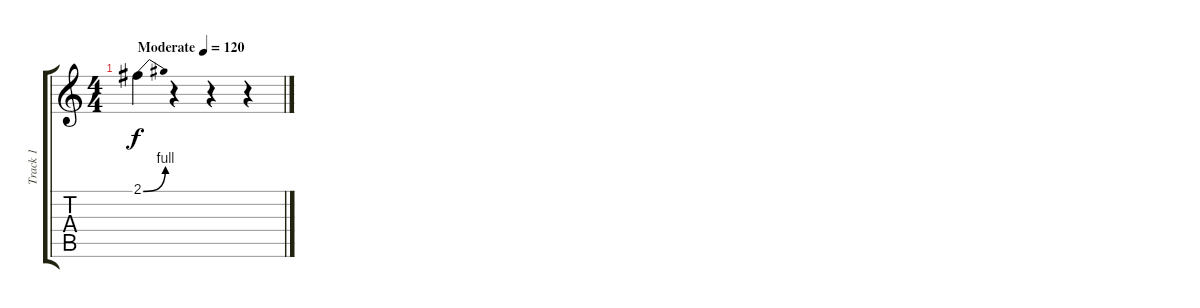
\track ("Track 1" "Track 1") {instrument acousticguitarsteel}
\staff {score tabs}
\tuning (E4 B3 G3 D3 A2 E2) {hide}
\ts (4 4)
\tempo (120 "Moderate")
\clef g2
\ks c
2.1{be (bend 0 0 60 4)}.4{dy f instrument acousticguitarsteel} r.4 r.4 r.4
